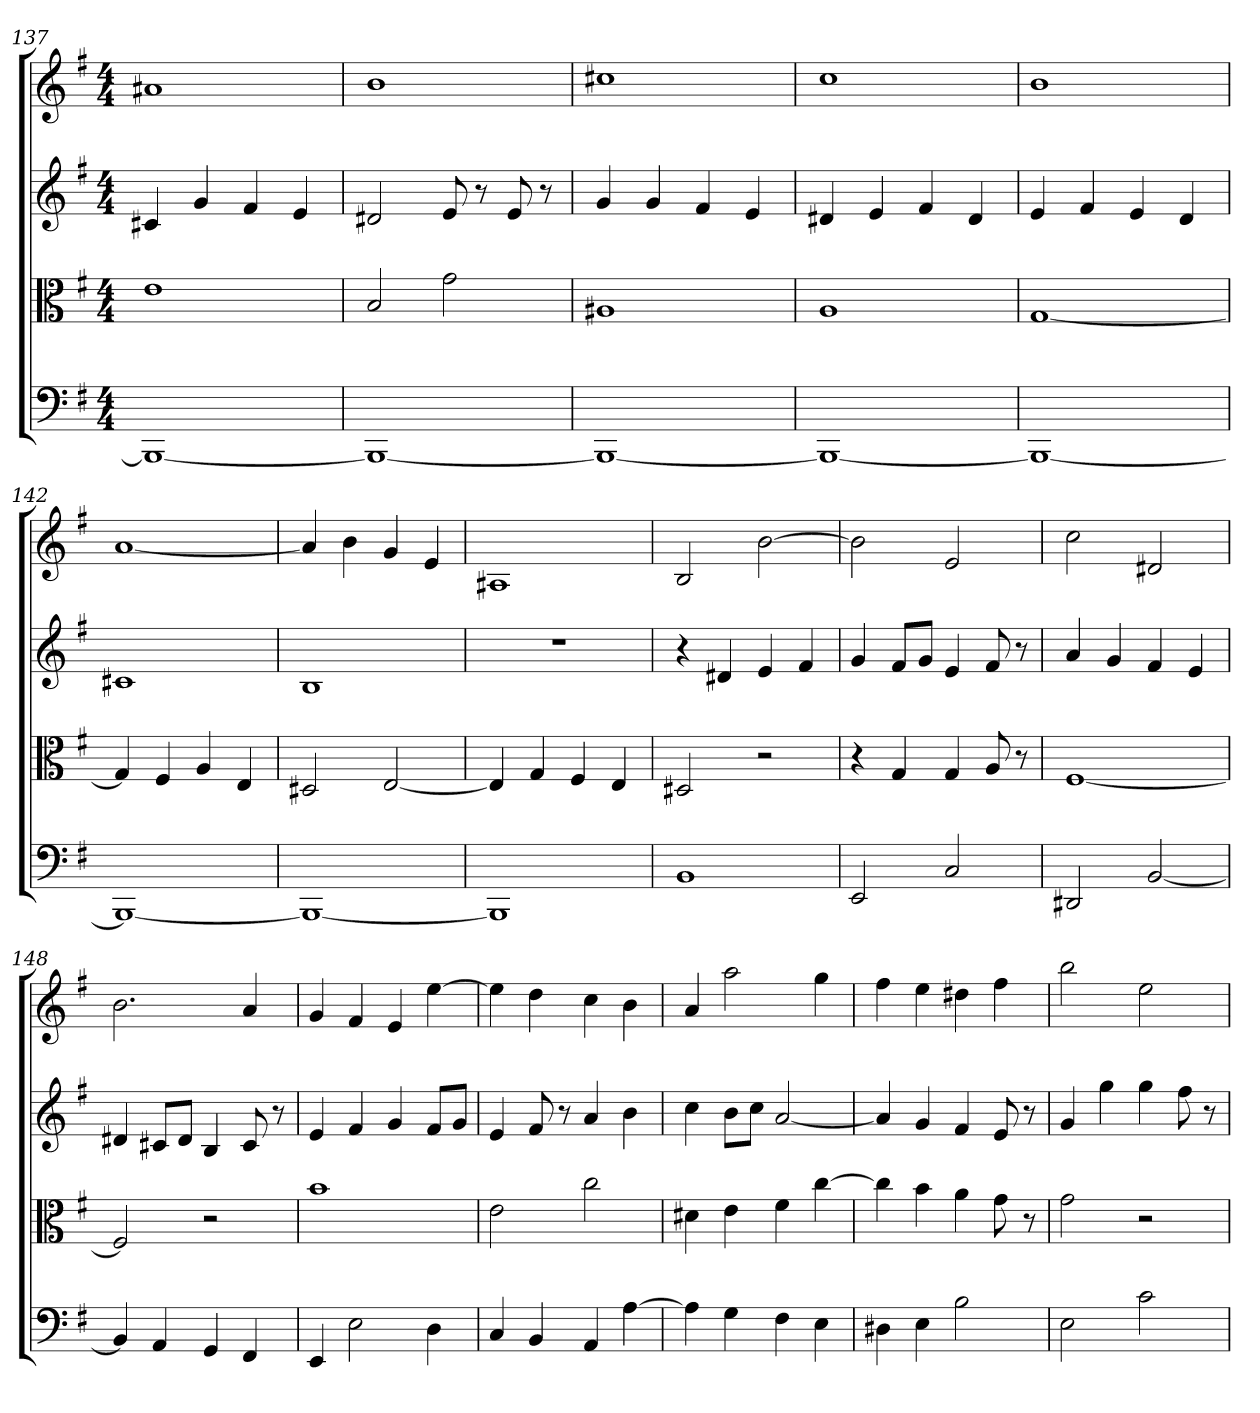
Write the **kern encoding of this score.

**kern	**kern	**kern	**kern
*part4	*part3	*part2	*part1
*staff4	*staff3	*staff2	*staff1
*clefF4	*clefC3	*clefG2	*clefG2
*k[f#]	*k[f#]	*k[f#]	*k[f#]
*e:	*e:	*e:	*e:
*M4/4	*M4/4	*M4/4	*M4/4
=137	=137	=137	=137
1BBB_	1e	4c#X	1a#X
.	.	4g	.
.	.	4f#	.
.	.	4e	.
=138	=138	=138	=138
1BBB_	2B	2d#X	1b
.	2g	8e	.
.	.	8r	.
.	.	8e	.
.	.	8r	.
=139	=139	=139	=139
1BBB_	1A#X	4g	1cc#X
.	.	4g	.
.	.	4f#	.
.	.	4e	.
=140	=140	=140	=140
1BBB_	1A	4d#X	1cc
.	.	4e	.
.	.	4f#	.
.	.	4d#	.
=141	=141	=141	=141
1BBB_	[1G	4e	1b
.	.	4f#	.
.	.	4e	.
.	.	4d	.
=142	=142	=142	=142
1BBB_	4G]	1c#X	[1a
.	4F#	.	.
.	4A	.	.
.	4E	.	.
=143	=143	=143	=143
1BBB_	2D#X	1B	4a]
.	.	.	4b
.	[2E	.	4g
.	.	.	4e
=144	=144	=144	=144
1BBB]	4E]	1r	1A#X
.	4G	.	.
.	4F#	.	.
.	4E	.	.
=145	=145	=145	=145
1BB	2D#X	4r	2B
.	.	4d#X	.
.	2r	4e	[2b
.	.	4f#	.
=146	=146	=146	=146
2EE	4r	4g	2b]
.	4G	8f#/L	.
.	.	8g/J	.
2C	4G	4e	2e
.	8A	8f#	.
.	8r	8r	.
=147	=147	=147	=147
2DD#X	[1F#	4a	2cc
.	.	4g	.
[2BB	.	4f#	2d#X
.	.	4e	.
=148	=148	=148	=148
4BB]	2F#]	4d#X	2.b
4AA	.	8c#X/L	.
.	.	8d#/J	.
4GG	2r	4B	.
4FF#	.	8c#	4a
.	.	8r	.
=149	=149	=149	=149
4EE	1b	4e	4g
2E	.	4f#	4f#
.	.	4g	4e
4D	.	8f#/L	[4ee
.	.	8g/J	.
=150	=150	=150	=150
4C	2e	4e	4ee]
4BB	.	8f#	4dd
.	.	8r	.
4AA	2cc	4a	4cc
[4A	.	4b	4b
=151	=151	=151	=151
4A]	4d#X	4cc	4a
4G	4e	8b\L	2aa
.	.	8cc\J	.
4F#	4f#	[2a	.
4E	[4cc	.	4gg
=152	=152	=152	=152
4D#X	4cc]	4a]	4ff#
4E	4b	4g	4ee
2B	4a	4f#	4dd#X
.	8g	8e	4ff#
.	8r	8r	.
=153	=153	=153	=153
2E	2g	4g	2bb
.	.	4gg	.
2c	2r	4gg	2ee
.	.	8ff#	.
.	.	8r	.
=	=	=	=
*-	*-	*-	*-
